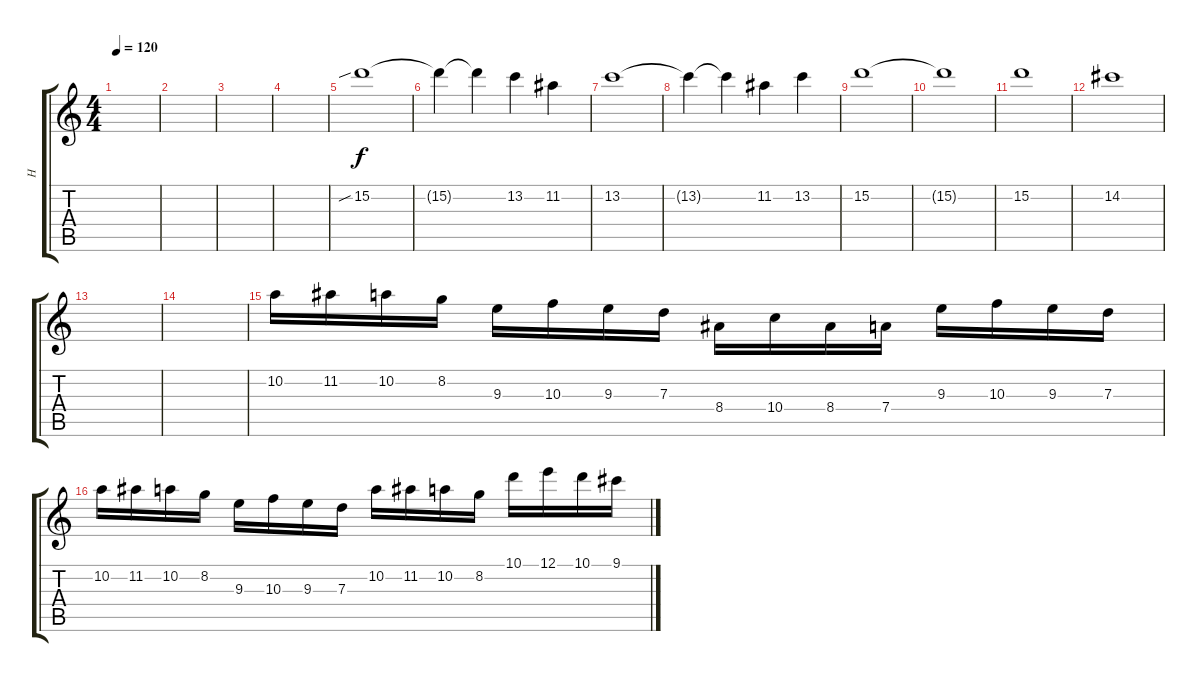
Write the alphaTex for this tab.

\track ("H" "H") {instrument overdrivenguitar}
\staff {score tabs}
\tuning (E4 B3 G3 D3 A2 D2) {hide}
\ts (4 4)
\tempo 120
\clef g2
\ks c
|
|
|
|
15.2{sib}.1 |
15.2{t}.4 15.2{t}.4 13.2.4 11.2.4 |
13.2.1 |
13.2{t}.4 13.2{t}.4 11.2.4 13.2.4 |
15.2.1 |
15.2{t}.1 |
15.2.1 |
14.2.1 |
|
|
10.2.16 11.2.16 10.2.16 8.2.16 9.3.16 10.3.16 9.3.16 7.3.16 8.4.16 10.4.16 8.4.16 7.4.16 9.3.16 10.3.16 9.3.16 7.3.16 |
10.2.16 11.2.16 10.2.16 8.2.16 9.3.16 10.3.16 9.3.16 7.3.16 10.2.16 11.2.16 10.2.16 8.2.16 10.1.16 12.1.16 10.1.16 9.1.16
